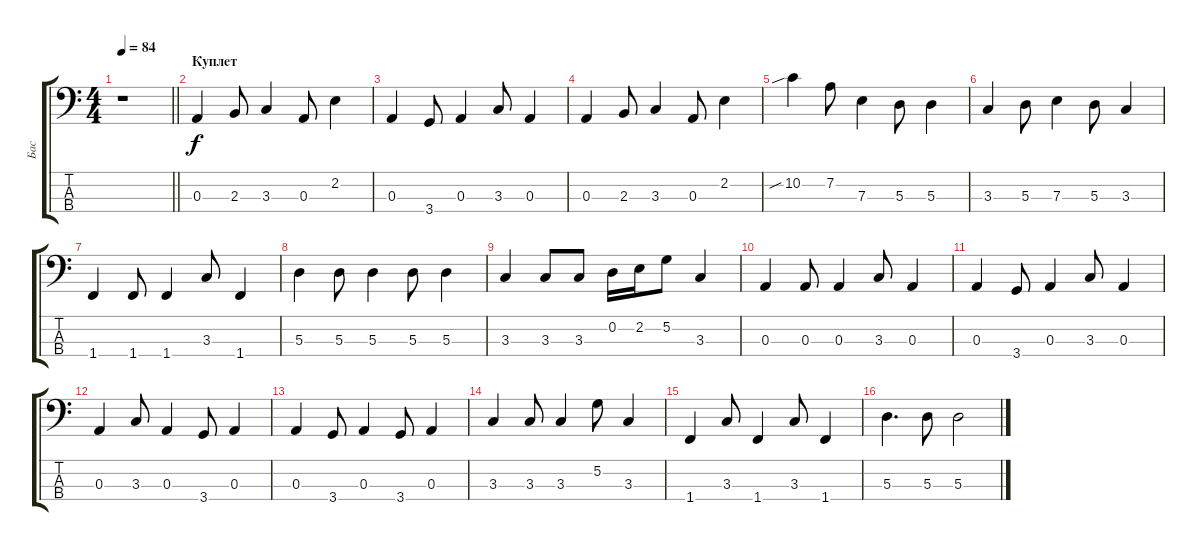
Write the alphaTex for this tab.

\track ("Бас" "Бас") {instrument electricbasspick}
\staff {score tabs}
\tuning (G2 D2 A1 E1) {hide}
\ts (4 4)
\tempo 84
\clef f4
\barLineRight lightlight
\ks c
r.1{dy f} |
\section ("" "Куплет")
0.3.4 2.3.8 3.3.4 0.3.8 2.2.4 |
0.3.4 3.4.8 0.3.4 3.3.8 0.3.4 |
0.3.4 2.3.8 3.3.4 0.3.8 2.2.4 |
10.2{sib}.4 7.2.8 7.3.4 5.3.8 5.3.4 |
3.3.4 5.3.8 7.3.4 5.3.8 3.3.4 |
1.4.4 1.4.8 1.4.4 3.3.8 1.4.4 |
5.3.4 5.3.8 5.3.4 5.3.8 5.3.4 |
3.3.4 3.3.8 3.3.8 0.2.16 2.2.16 5.2.8 3.3.4 |
0.3.4 0.3.8 0.3.4 3.3.8 0.3.4 |
0.3.4 3.4.8 0.3.4 3.3.8 0.3.4 |
0.3.4 3.3.8 0.3.4 3.4.8 0.3.4 |
0.3.4 3.4.8 0.3.4 3.4.8 0.3.4 |
3.3.4 3.3.8 3.3.4 5.2.8 3.3.4 |
1.4.4 3.3.8 1.4.4 3.3.8 1.4.4 |
5.3.4{d} 5.3.8 5.3.2
